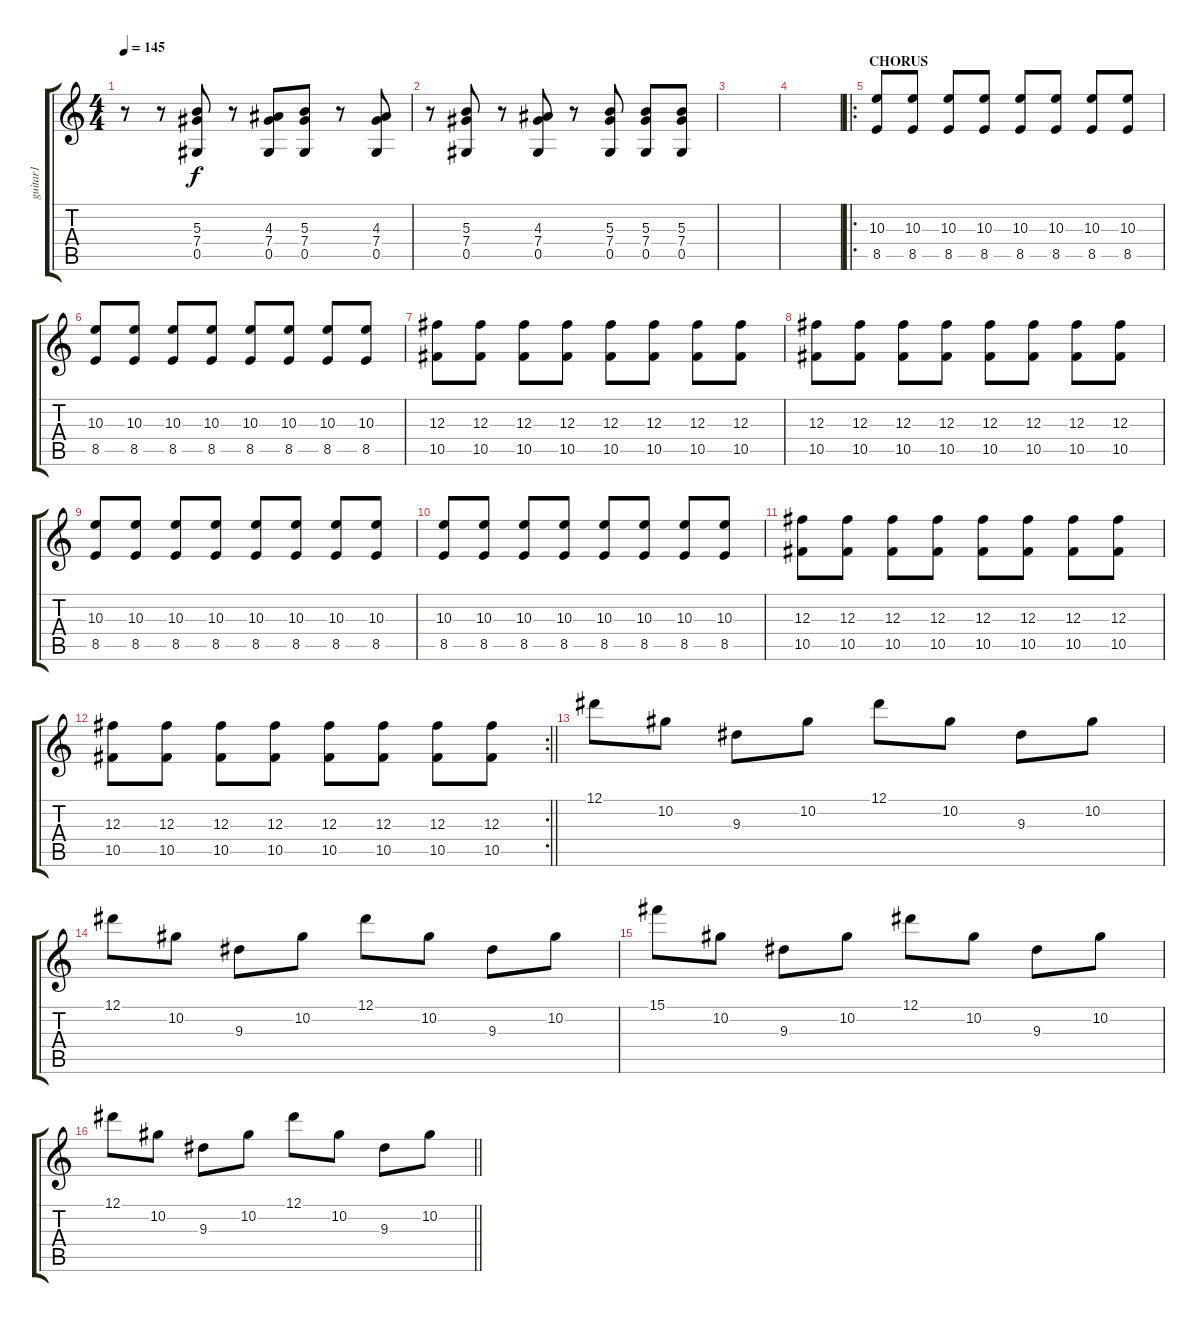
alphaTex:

\track ("guitar1" "guitar1") {instrument distortionguitar}
\staff {score tabs}
\tuning (Eb4 Bb3 Gb3 Db3 Ab2 Eb2) {hide}
\ts (4 4)
\tempo 145
\clef g2
\ks c
r.8{dy f} r.8 (5.3 7.4 0.5).8 r.8 (4.3 7.4 0.5).8 (5.3 7.4 0.5).8 r.8 (4.3 7.4 0.5).8 |
r.8 (5.3 7.4 0.5).8 r.8 (4.3 7.4 0.5).8 r.8 (5.3 7.4 0.5).8 (5.3 7.4 0.5).8 (5.3 7.4 0.5).8 |
|
|
\ro
\section ("" "CHORUS")
(10.3 8.5).8 (10.3 8.5).8 (10.3 8.5).8 (10.3 8.5).8 (10.3 8.5).8 (10.3 8.5).8 (10.3 8.5).8 (10.3 8.5).8 |
(10.3 8.5).8 (10.3 8.5).8 (10.3 8.5).8 (10.3 8.5).8 (10.3 8.5).8 (10.3 8.5).8 (10.3 8.5).8 (10.3 8.5).8 |
(12.3 10.5).8 (12.3 10.5).8 (12.3 10.5).8 (12.3 10.5).8 (12.3 10.5).8 (12.3 10.5).8 (12.3 10.5).8 (12.3 10.5).8 |
(12.3 10.5).8 (12.3 10.5).8 (12.3 10.5).8 (12.3 10.5).8 (12.3 10.5).8 (12.3 10.5).8 (12.3 10.5).8 (12.3 10.5).8 |
(10.3 8.5).8 (10.3 8.5).8 (10.3 8.5).8 (10.3 8.5).8 (10.3 8.5).8 (10.3 8.5).8 (10.3 8.5).8 (10.3 8.5).8 |
(10.3 8.5).8 (10.3 8.5).8 (10.3 8.5).8 (10.3 8.5).8 (10.3 8.5).8 (10.3 8.5).8 (10.3 8.5).8 (10.3 8.5).8 |
(12.3 10.5).8 (12.3 10.5).8 (12.3 10.5).8 (12.3 10.5).8 (12.3 10.5).8 (12.3 10.5).8 (12.3 10.5).8 (12.3 10.5).8 |
\rc 2
\barLineRight lightlight
(12.3 10.5).8 (12.3 10.5).8 (12.3 10.5).8 (12.3 10.5).8 (12.3 10.5).8 (12.3 10.5).8 (12.3 10.5).8 (12.3 10.5).8 |
12.1.8 10.2.8 9.3.8 10.2.8 12.1.8 10.2.8 9.3.8 10.2.8 |
12.1.8 10.2.8 9.3.8 10.2.8 12.1.8 10.2.8 9.3.8 10.2.8 |
15.1.8 10.2.8 9.3.8 10.2.8 12.1.8 10.2.8 9.3.8 10.2.8 |
\barLineRight lightlight
12.1.8 10.2.8 9.3.8 10.2.8 12.1.8 10.2.8 9.3.8 10.2.8
